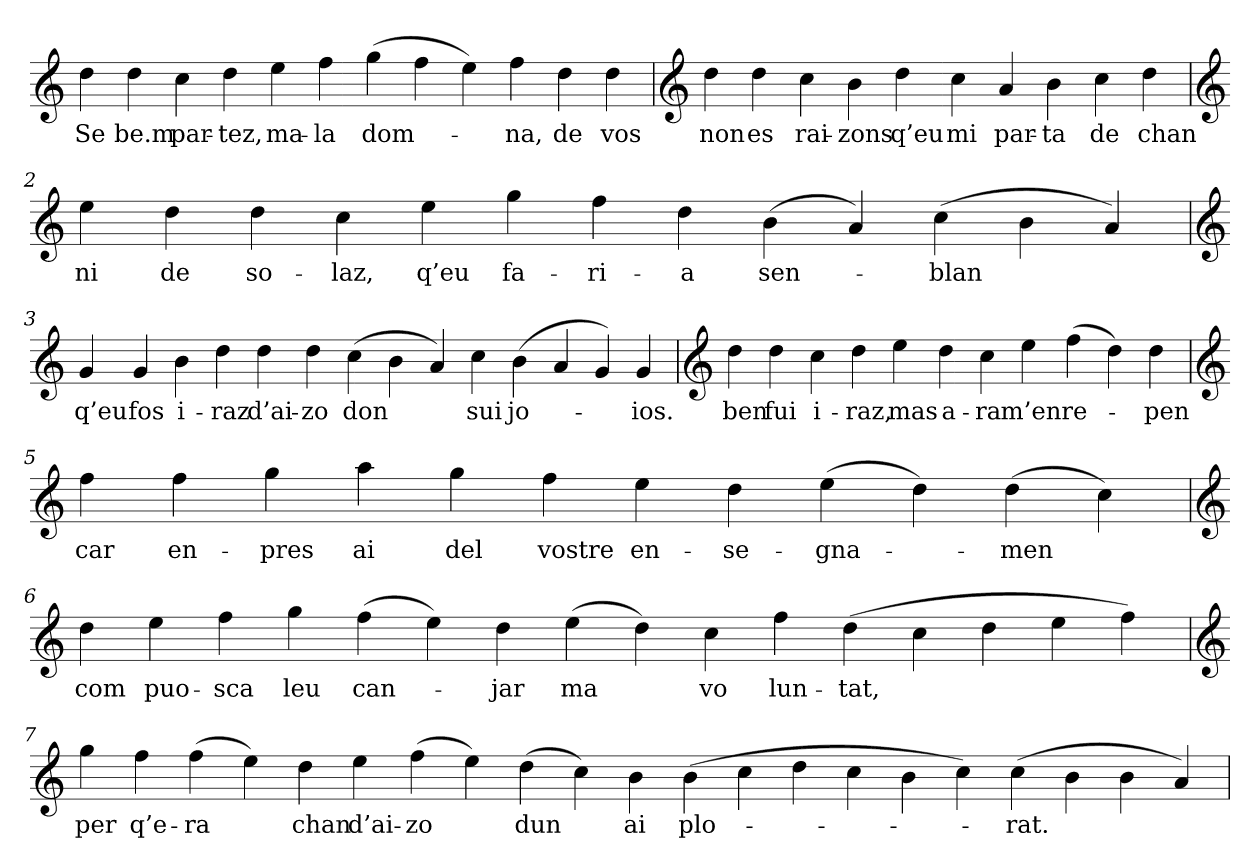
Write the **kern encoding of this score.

**kern	**text
*part1	*part1
*staff1	*staff1
*clefG2	*
=	=
4dd	Se
4dd	be.m
4cc	par-
4dd	-tez,
4ee	ma-
4ff	-la
(4gg	dom-
4ff	.
4ee)	.
4ff	-na,
4dd	de
4dd	vos
=1	=1
*clefG2	*
4dd	non
4dd	es
4cc	rai-
4b	-zons
4dd	q’eu
4cc	mi
4a	par-
4b	-ta
4cc	de
4dd	chan
=2	=2
*clefG2	*
4ee	ni
4dd	de
4dd	so-
4cc	-laz,
4ee	q’eu
4gg	fa-
4ff	-ri-
4dd	-a
(4b	sen-
4a)	.
(4cc	-blan
4b	.
4a)	.
=3	=3
*clefG2	*
4g	q’eu
4g	fos
4b	i-
4dd	-raz
4dd	d’ai-
4dd	-zo
(4cc	don
4b	.
4a)	.
4cc	sui
(4b	jo-
4a	.
4g)	.
4g	-ios.
=4	=4
*clefG2	*
4dd	ben
4dd	fui
4cc	i-
4dd	-raz,
4ee	mas
4dd	a-
4cc	-ra
4ee	m’en
(4ff	re-
4dd)	.
4dd	-pen
=5	=5
*clefG2	*
4ff	car
4ff	en-
4gg	-pres
4aa	ai
4gg	del
4ff	vostre
4ee	en-
4dd	-se-
(4ee	-gna-
4dd)	.
(4dd	-men
4cc)	.
=6	=6
*clefG2	*
4dd	com
4ee	puo-
4ff	-sca
4gg	leu
(4ff	can-
4ee)	.
4dd	-jar
(4ee	ma
4dd)	.
4cc	vo
4ff	lun-
(4dd	-tat,
4cc	.
4dd	.
4ee	.
4ff)	.
=7	=7
*clefG2	*
4gg	per
4ff	q’e-
(4ff	-ra
4ee)	.
4dd	chan
4ee	d’ai-
(4ff	-zo
4ee)	.
(4dd	dun
4cc)	.
4b	ai
(4b	plo-
4cc	.
4dd	.
4cc	.
4b	.
4cc)	.
(4cc	-rat.
4b	.
4b	.
4a)	.
=	=
*-	*-
